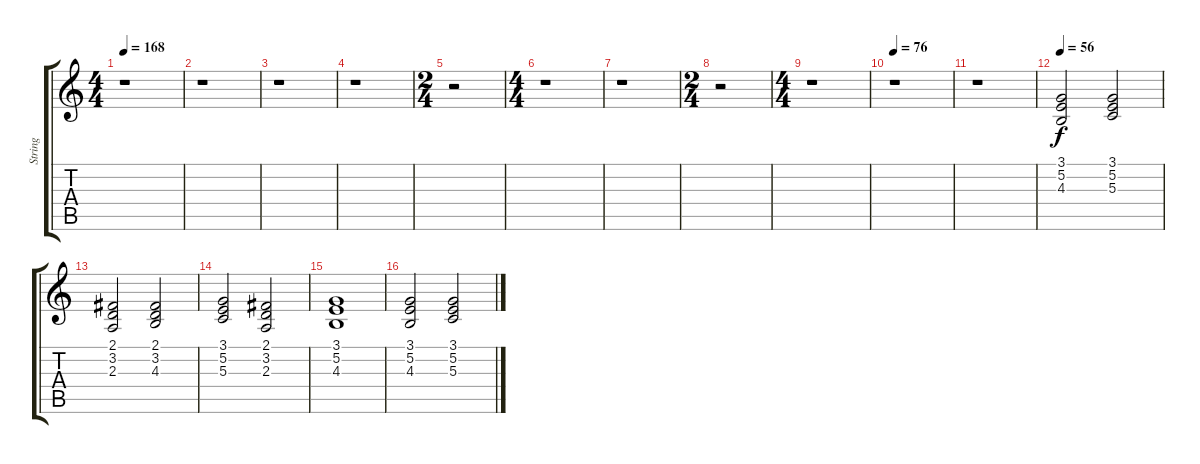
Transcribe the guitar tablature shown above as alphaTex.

\track ("String" "String") {instrument stringensemble1}
\staff {score tabs}
\tuning (E4 B3 G3 D3 A2 E2) {hide}
\ts (4 4)
\tempo 168
\clef g2
\ks c
r.1{dy f} |
r.1 |
r.1 |
r.1 |
\ts (2 4)
r.2 |
\ts (4 4)
r.1 |
r.1 |
\ts (2 4)
r.2 |
\ts (4 4)
r.1 |
\tempo 76
r.1 |
r.1 |
\tempo 56
(3.1 5.2 4.3).2 (3.1 5.2 5.3).2 |
(2.1 3.2 2.3).2 (2.1 3.2 4.3).2 |
(3.1 5.2 5.3).2 (2.1 3.2 2.3).2 |
(3.1 5.2 4.3).1 |
(3.1 5.2 4.3).2 (3.1 5.2 5.3).2
